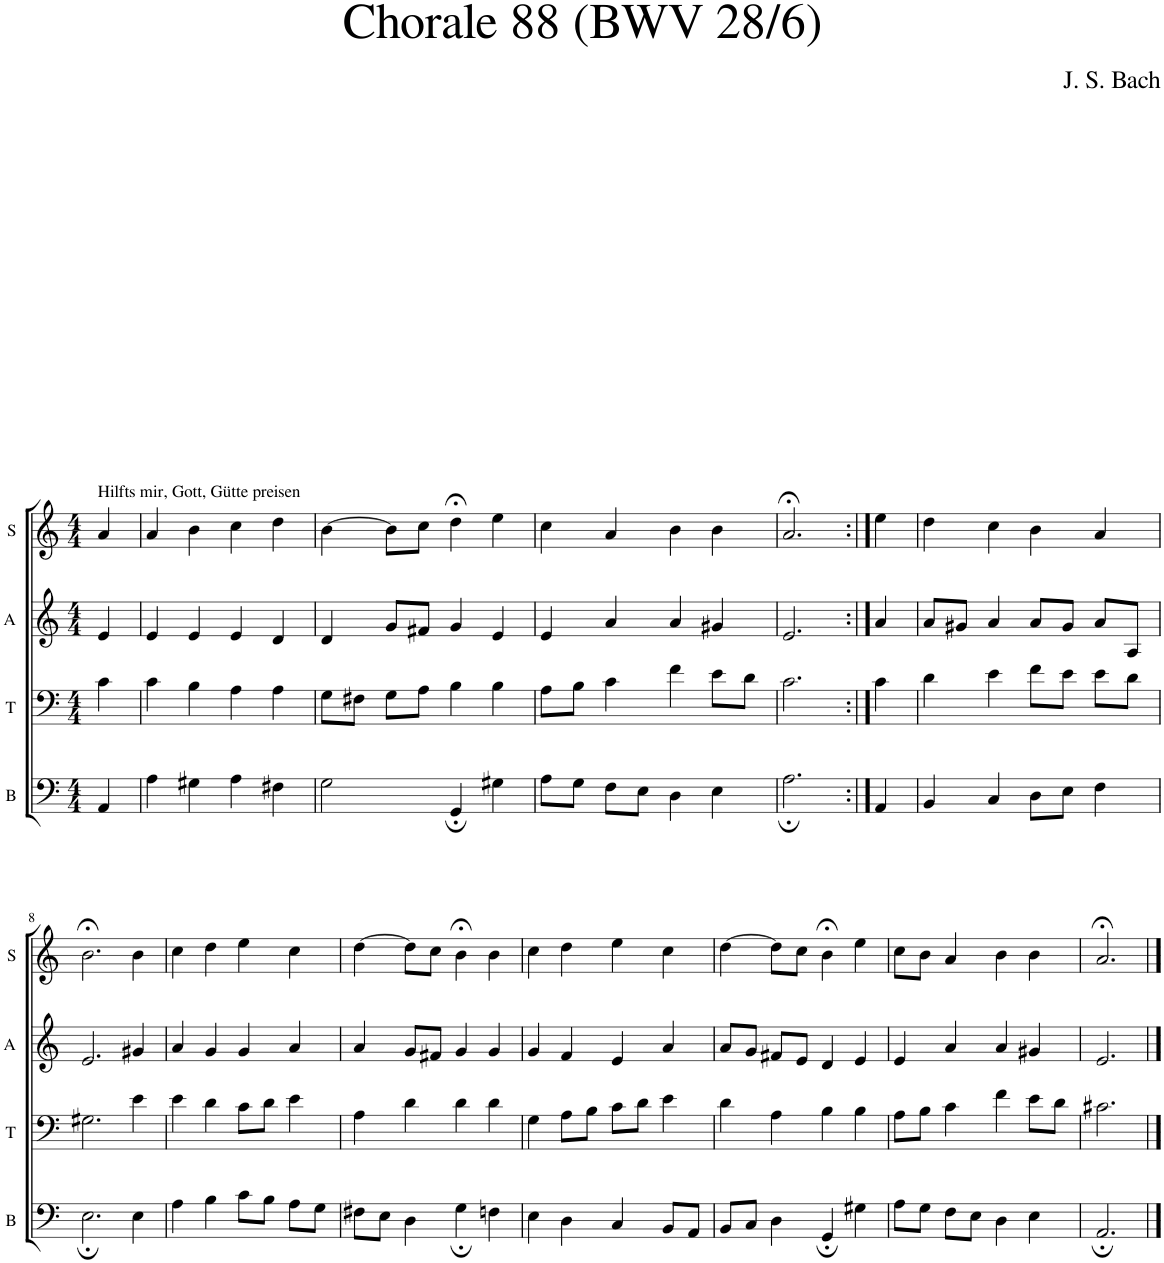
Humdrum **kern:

**kern	**kern	**kern	**kern
*part4	*part3	*part2	*part1
*staff4	*staff3	*staff2	*staff1
*I"B	*I"T	*I"A	*I"S
*I'B	*I'T	*I'A	*I'S
*clefF4	*clefF4	*clefG2	*clefG2
*k[]	*k[]	*k[]	*k[]
*M4/4	*M4/4	*M4/4	*M4/4
=1	=1	=1	=1
!	!	!	!LO:TX:a:t=Hilfts mir, Gott, Gütte preisen
4AA/	4c\	4e/	4a/
=2	=2	=2	=2
4A\	4c\	4e/	4a/
4G#X\	4B\	4e/	4b\
4A\	4A\	4e/	4cc\
4F#X\	4A\	4d/	4dd\
=3	=3	=3	=3
2G\	8G\L	4d/	[4b\
.	8F#X\J	.	.
.	8G\L	8g/L	8b\L]
.	8A\J	8f#X/J	8cc\J
4GG;/	4B\	4g/	4dd;<\
4G#X\	4B\	4e/	4ee\
=4	=4	=4	=4
8A\L	8A\L	4e/	4cc\
8G\J	8B\J	.	.
8F\L	4c\	4a/	4a/
8E\J	.	.	.
4D\	4f\	4a/	4b\
4E\	8e\L	4g#X/	4b\
.	8d\J	.	.
=5	=5	=5	=5
2.A;\	2.c\	2.e/	2.a;</
=6:|!	=6:|!	=6:|!	=6:|!
4AA/	4c\	4a/	4ee\
=7	=7	=7	=7
4BB/	4d\	8a/L	4dd\
.	.	8g#X/J	.
4C/	4e\	4a/	4cc\
8D\L	8f\L	8a/L	4b\
8E\J	8e\J	8g#/J	.
4F\	8e\L	8a/L	4a/
.	8d\J	8A/J	.
!!LO:LB:g=z
=8	=8	=8	=8
2.E;\	2.G#X\	2.e/	2.b;<\
4E\	4e\	4g#X/	4b\
=9	=9	=9	=9
4A\	4e\	4a/	4cc\
4B\	4d\	4g/	4dd\
8c\L	8c\L	4g/	4ee\
8B\J	8d\J	.	.
8A\L	4e\	4a/	4cc\
8G\J	.	.	.
=10	=10	=10	=10
8F#X\L	4A\	4a/	[4dd\
8E\J	.	.	.
4D\	4d\	8g/L	8dd\L]
.	.	8f#X/J	8cc\J
4G;\	4d\	4g/	4b;<\
4Fn\	4d\	4g/	4b\
=11	=11	=11	=11
4E\	4G\	4g/	4cc\
4D\	8A\L	4f/	4dd\
.	8B\J	.	.
4C/	8c\L	4e/	4ee\
.	8d\J	.	.
8BB/L	4e\	4a/	4cc\
8AA/J	.	.	.
=12	=12	=12	=12
8BB/L	4d\	8a/L	[4dd\
8C/J	.	8g/J	.
4D\	4A\	8f#X/L	8dd\L]
.	.	8e/J	8cc\J
4GG;/	4B\	4d/	4b;<\
4G#X\	4B\	4e/	4ee\
=13	=13	=13	=13
8A\L	8A\L	4e/	8cc\L
8G\J	8B\J	.	8b\J
8F\L	4c\	4a/	4a/
8E\J	.	.	.
4D\	4f\	4a/	4b\
4E\	8e\L	4g#X/	4b\
.	8d\J	.	.
=14	=14	=14	=14
2.AA;/	2.c#X\	2.e/	2.a;</
==	==	==	==
*-	*-	*-	*-
